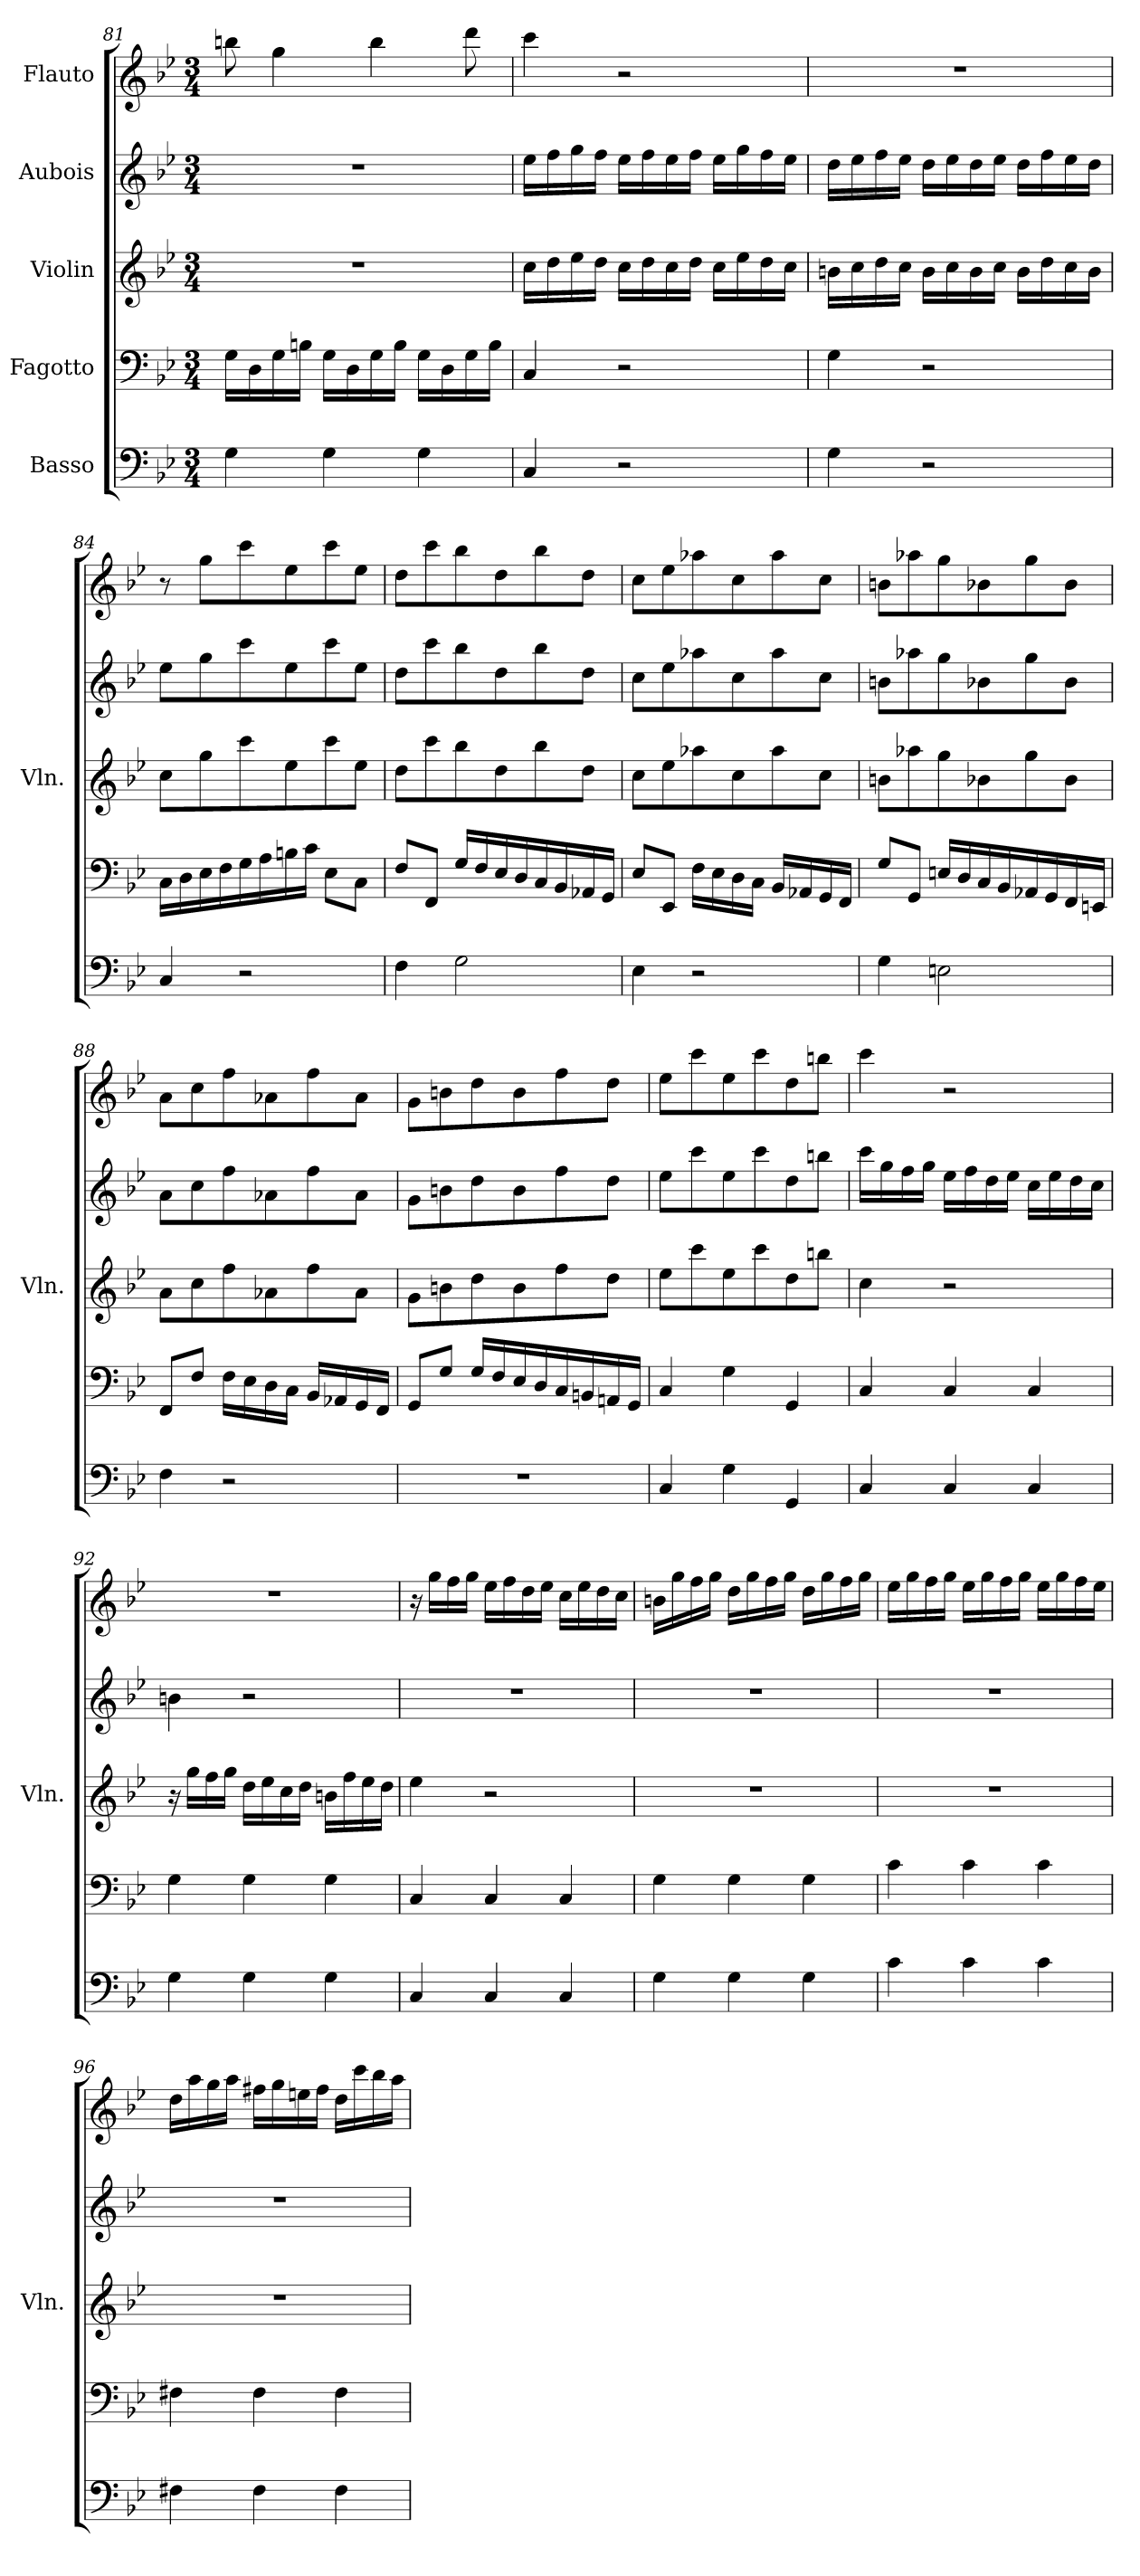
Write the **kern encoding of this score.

**kern	**kern	**kern	**kern	**kern
*part5	*part4	*part3	*part2	*part1
*staff5	*staff4	*staff3	*staff2	*staff1
*I"Basso	*I"Fagotto	*I"Violin	*I"Aubois	*I"Flauto
*	*	*I'Vln.	*	*
*clefF4	*clefF4	*clefG2	*clefG2	*clefG2
*k[b-e-]	*k[b-e-]	*k[b-e-]	*k[b-e-]	*k[b-e-]
*M3/4	*M3/4	*M3/4	*M3/4	*M3/4
=81	=81	=81	=81	=81
4G\	16G\LL	2.r	2.r	8bbn\
.	16D\	.	.	.
.	16G\	.	.	4gg\
.	16Bn\JJ	.	.	.
4G\	16G\LL	.	.	.
.	16D\	.	.	.
.	16G\	.	.	4bb\
.	16B\JJ	.	.	.
4G\	16G\LL	.	.	.
.	16D\	.	.	.
.	16G\	.	.	8ddd\
.	16B\JJ	.	.	.
!!LO:PB:g=z
=82	=82	=82	=82	=82
4C/	4C/	16cc\LL	16ee-\LL	4ccc\
.	.	16dd\	16ff\	.
.	.	16ee-\	16gg\	.
.	.	16dd\JJ	16ff\JJ	.
2r	2r	16cc\LL	16ee-\LL	2r
.	.	16dd\	16ff\	.
.	.	16cc\	16ee-\	.
.	.	16dd\JJ	16ff\JJ	.
.	.	16cc\LL	16ee-\LL	.
.	.	16ee-\	16gg\	.
.	.	16dd\	16ff\	.
.	.	16cc\JJ	16ee-\JJ	.
=83	=83	=83	=83	=83
4G\	4G\	16bn\LL	16dd\LL	2.r
.	.	16cc\	16ee-\	.
.	.	16dd\	16ff\	.
.	.	16cc\JJ	16ee-\JJ	.
2r	2r	16b\LL	16dd\LL	.
.	.	16cc\	16ee-\	.
.	.	16b\	16dd\	.
.	.	16cc\JJ	16ee-\JJ	.
.	.	16b\LL	16dd\LL	.
.	.	16dd\	16ff\	.
.	.	16cc\	16ee-\	.
.	.	16b\JJ	16dd\JJ	.
=84	=84	=84	=84	=84
4C/	16C\LL	8cc\L	8ee-\L	8r
.	16D\	.	.	.
.	16E-\	8gg\	8gg\	8gg\L
.	16F\	.	.	.
2r	16G\	8ccc\	8ccc\	8ccc\
.	16A\	.	.	.
.	16Bn\	8ee-\	8ee-\	8ee-\
.	16c\JJ	.	.	.
.	8E-\L	8ccc\	8ccc\	8ccc\
.	8C\J	8ee-\J	8ee-\J	8ee-\J
=85	=85	=85	=85	=85
4F\	8F/L	8dd\L	8dd\L	8dd\L
.	8FF/J	8ccc\	8ccc\	8ccc\
2G\	16G/LL	8bb-\	8bb-\	8bb-\
.	16F/	.	.	.
.	16E-/	8dd\	8dd\	8dd\
.	16D/	.	.	.
.	16C/	8bb-\	8bb-\	8bb-\
.	16BB-/	.	.	.
.	16AA-X/	8dd\J	8dd\J	8dd\J
.	16GG/JJ	.	.	.
=86	=86	=86	=86	=86
4E-\	8E-/L	8cc\L	8cc\L	8cc\L
.	8EE-/J	8ee-\	8ee-\	8ee-\
2r	16F\LL	8aa-X\	8aa-X\	8aa-X\
.	16E-\	.	.	.
.	16D\	8cc\	8cc\	8cc\
.	16C\JJ	.	.	.
.	16BB-/LL	8aa-\	8aa-\	8aa-\
.	16AA-X/	.	.	.
.	16GG/	8cc\J	8cc\J	8cc\J
.	16FF/JJ	.	.	.
=87	=87	=87	=87	=87
4G\	8G/L	8bn\L	8bn\L	8bn\L
.	8GG/J	8aa-X\	8aa-X\	8aa-X\
2En\	16En/LL	8gg\	8gg\	8gg\
.	16D/	.	.	.
.	16C/	8b-X\	8b-X\	8b-X\
.	16BB-/	.	.	.
.	16AA-X/	8gg\	8gg\	8gg\
.	16GG/	.	.	.
.	16FF/	8b-\J	8b-\J	8b-\J
.	16EEn/JJ	.	.	.
!!LO:LB:g=z
=88	=88	=88	=88	=88
4F\	8FF/L	8a\L	8a\L	8a\L
.	8F/J	8cc\	8cc\	8cc\
2r	16F\LL	8ff\	8ff\	8ff\
.	16E-\	.	.	.
.	16D\	8a-X\	8a-X\	8a-X\
.	16C\JJ	.	.	.
.	16BB-/LL	8ff\	8ff\	8ff\
.	16AA-X/	.	.	.
.	16GG/	8a-\J	8a-\J	8a-\J
.	16FF/JJ	.	.	.
=89	=89	=89	=89	=89
2.r	8GG/L	8g\L	8g\L	8g\L
.	8G/J	8bn\	8bn\	8bn\
.	16G/LL	8dd\	8dd\	8dd\
.	16F/	.	.	.
.	16E-/	8b\	8b\	8b\
.	16D/	.	.	.
.	16C/	8ff\	8ff\	8ff\
.	16BBn/	.	.	.
.	16AAn/	8dd\J	8dd\J	8dd\J
.	16GG/JJ	.	.	.
=90	=90	=90	=90	=90
4C/	4C/	8ee-\L	8ee-\L	8ee-\L
.	.	8ccc\	8ccc\	8ccc\
4G\	4G\	8ee-\	8ee-\	8ee-\
.	.	8ccc\	8ccc\	8ccc\
4GG/	4GG/	8dd\	8dd\	8dd\
.	.	8bbn\J	8bbn\J	8bbn\J
=91	=91	=91	=91	=91
4C/	4C/	4cc\	16ccc\LL	4ccc\
.	.	.	16gg\	.
.	.	.	16ff\	.
.	.	.	16gg\JJ	.
4C/	4C/	2r	16ee-\LL	2r
.	.	.	16ff\	.
.	.	.	16dd\	.
.	.	.	16ee-\JJ	.
4C/	4C/	.	16cc\LL	.
.	.	.	16ee-\	.
.	.	.	16dd\	.
.	.	.	16cc\JJ	.
=92	=92	=92	=92	=92
4G\	4G\	16r	4bn\	2.r
.	.	16gg\LL	.	.
.	.	16ff\	.	.
.	.	16gg\JJ	.	.
4G\	4G\	16dd\LL	2r	.
.	.	16ee-\	.	.
.	.	16cc\	.	.
.	.	16dd\JJ	.	.
4G\	4G\	16bn\LL	.	.
.	.	16ff\	.	.
.	.	16ee-\	.	.
.	.	16dd\JJ	.	.
=93	=93	=93	=93	=93
4C/	4C/	4ee-\	2.r	16r
.	.	.	.	16gg\LL
.	.	.	.	16ff\
.	.	.	.	16gg\JJ
4C/	4C/	2r	.	16ee-\LL
.	.	.	.	16ff\
.	.	.	.	16dd\
.	.	.	.	16ee-\JJ
4C/	4C/	.	.	16cc\LL
.	.	.	.	16ee-\
.	.	.	.	16dd\
.	.	.	.	16cc\JJ
=94	=94	=94	=94	=94
4G\	4G\	2.r	2.r	16bn\LL
.	.	.	.	16gg\
.	.	.	.	16ff\
.	.	.	.	16gg\JJ
4G\	4G\	.	.	16dd\LL
.	.	.	.	16gg\
.	.	.	.	16ff\
.	.	.	.	16gg\JJ
4G\	4G\	.	.	16dd\LL
.	.	.	.	16gg\
.	.	.	.	16ff\
.	.	.	.	16gg\JJ
!!LO:LB:g=z
=95	=95	=95	=95	=95
4c\	4c\	2.r	2.r	16ee-\LL
.	.	.	.	16gg\
.	.	.	.	16ff\
.	.	.	.	16gg\JJ
4c\	4c\	.	.	16ee-\LL
.	.	.	.	16gg\
.	.	.	.	16ff\
.	.	.	.	16gg\JJ
4c\	4c\	.	.	16ee-\LL
.	.	.	.	16gg\
.	.	.	.	16ff\
.	.	.	.	16ee-\JJ
=96	=96	=96	=96	=96
4F#X\	4F#X\	2.r	2.r	16dd\LL
.	.	.	.	16aa\
.	.	.	.	16gg\
.	.	.	.	16aa\JJ
4F#\	4F#\	.	.	16ff#X\LL
.	.	.	.	16gg\
.	.	.	.	16een\
.	.	.	.	16ff#\JJ
4F#\	4F#\	.	.	16dd\LL
.	.	.	.	16ccc\
.	.	.	.	16bb-\
.	.	.	.	16aa\JJ
=	=	=	=	=
*-	*-	*-	*-	*-
